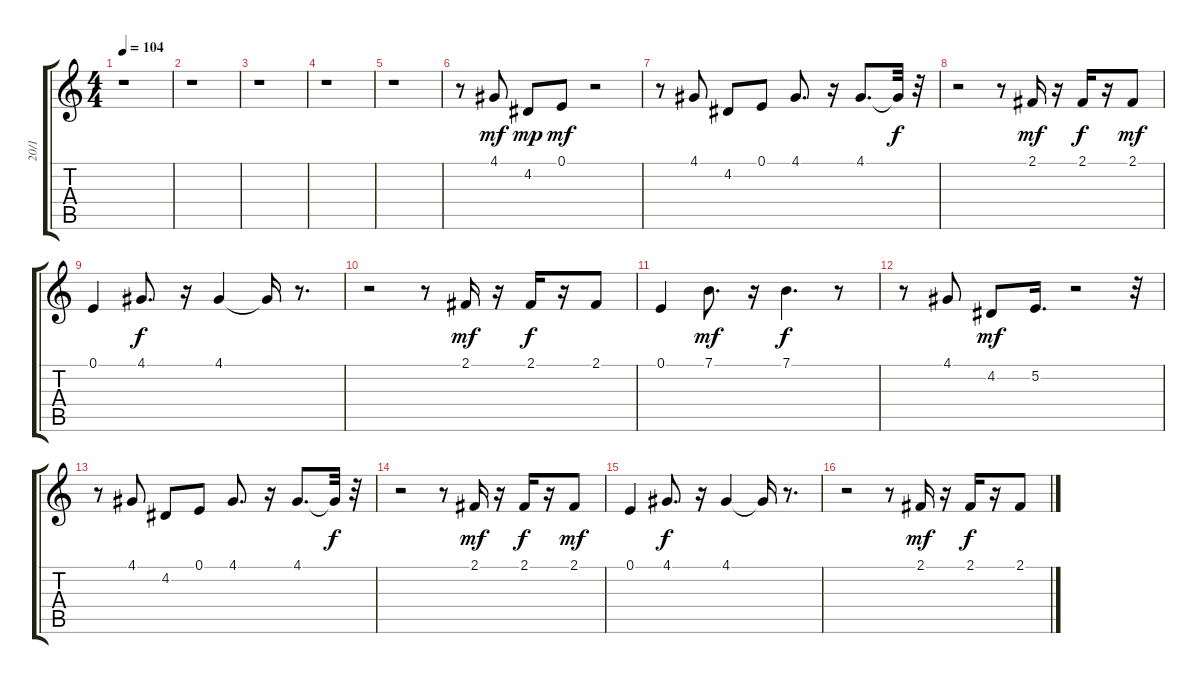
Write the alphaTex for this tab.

\track ("20/1" "20/1") {instrument churchorgan}
\staff {score tabs}
\tuning (E4 B3 G3 D3 A2 E2) {hide}
\ts (4 4)
\tempo 104
\clef g2
\ks c
r.1{dy mp} |
r.1 |
r.1 |
r.1 |
r.1 |
r.8 4.1.8{dy mf} 4.2.8{dy mp} 0.1.8{dy mf} r.2 |
r.8 4.1.8 4.2.8 0.1.8 4.1.8{d} r.16 4.1.8{d} 4.1{t}.32{dy f} r.32 |
r.2 r.8 2.1.16{dy mf} r.16 2.1.16{dy f} r.16 2.1.8{dy mf} |
0.1.4 4.1.8{d dy f} r.16 4.1.4 4.1{t}.16 r.8{d} |
r.2 r.8 2.1.16{dy mf} r.16 2.1.16{dy f} r.16 2.1.8 |
0.1.4 7.1.8{d dy mf} r.16 7.1.4{d dy f} r.8 |
r.8 4.1.8 4.2.8{dy mf} 5.2.16{d} r.2 r.32 |
r.8 4.1.8 4.2.8 0.1.8 4.1.8{d} r.16 4.1.8{d} 4.1{t}.32{dy f} r.32 |
r.2 r.8 2.1.16{dy mf} r.16 2.1.16{dy f} r.16 2.1.8{dy mf} |
0.1.4 4.1.8{d dy f} r.16 4.1.4 4.1{t}.16 r.8{d} |
r.2 r.8 2.1.16{dy mf} r.16 2.1.16{dy f} r.16 2.1.8
